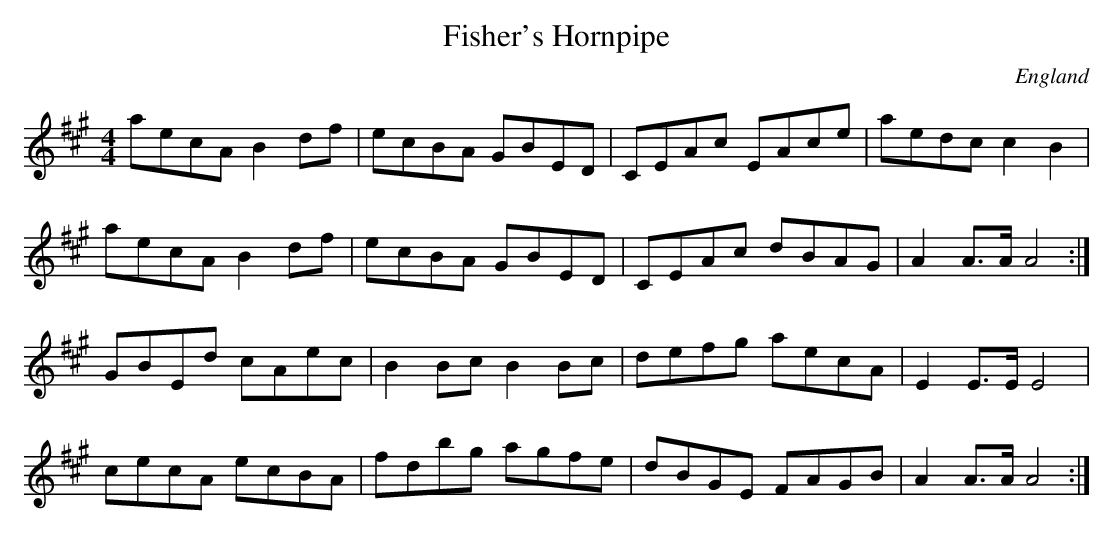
X:1
T:Fisher's Hornpipe
O:England
M:4/4
K:A
aecA B2df | ecBA GBED | CEAc EAce | aedc c2B2 |
aecA B2df | ecBA GBED | CEAc dBAG | A2A>A A4:|
GBEd cAec | B2Bc B2Bc | defg aecA | E2E>E E4 |
cecA ecBA | fdbg agfe | dBGE FAGB | A2A>A A4:|
